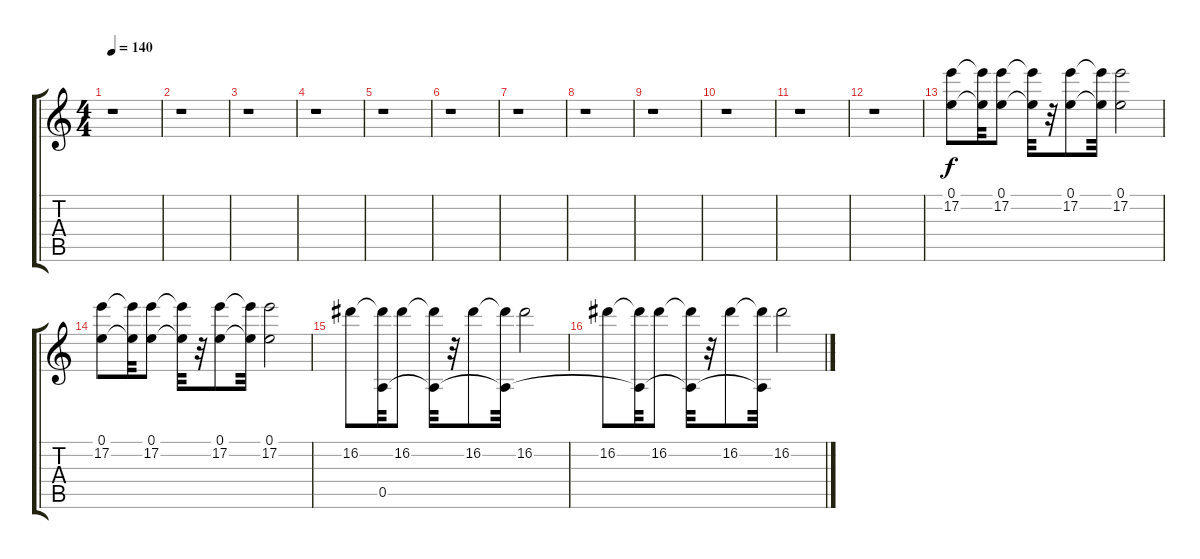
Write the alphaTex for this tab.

\track "" {instrument overdrivenguitar}
\staff {score tabs}
\tuning (E4 B3 G3 D3 A2 E2) {hide}
\ts (4 4)
\tempo 140
\clef g2
\ks c
r.1{dy f} |
r.1 |
r.1 |
r.1 |
r.1 |
r.1 |
r.1 |
r.1 |
r.1 |
r.1 |
r.1 |
r.1 |
(0.1 17.2).8 (0.1{t} 17.2{t}).32 (0.1 17.2).8 (0.1{t} 17.2{t}).32 r.32 (0.1 17.2).8 (0.1{t} 17.2{t}).32 (0.1 17.2).2 |
(0.1 17.2).8 (0.1{t} 17.2{t}).32 (0.1 17.2).8 (0.1{t} 17.2{t}).32 r.32 (0.1 17.2).8 (0.1{t} 17.2{t}).32 (0.1 17.2).2 |
16.2.8 (16.2{t} 0.5).32 16.2.8 (16.2{t} 0.5{t}).32 r.32 16.2.8 (16.2{t} 0.5{t}).32 16.2.2 |
16.2.8 (16.2{t} 0.5{t}).32 16.2.8 (16.2{t} 0.5{t}).32 r.32 16.2.8 (16.2{t} 0.5{t}).32 16.2.2
